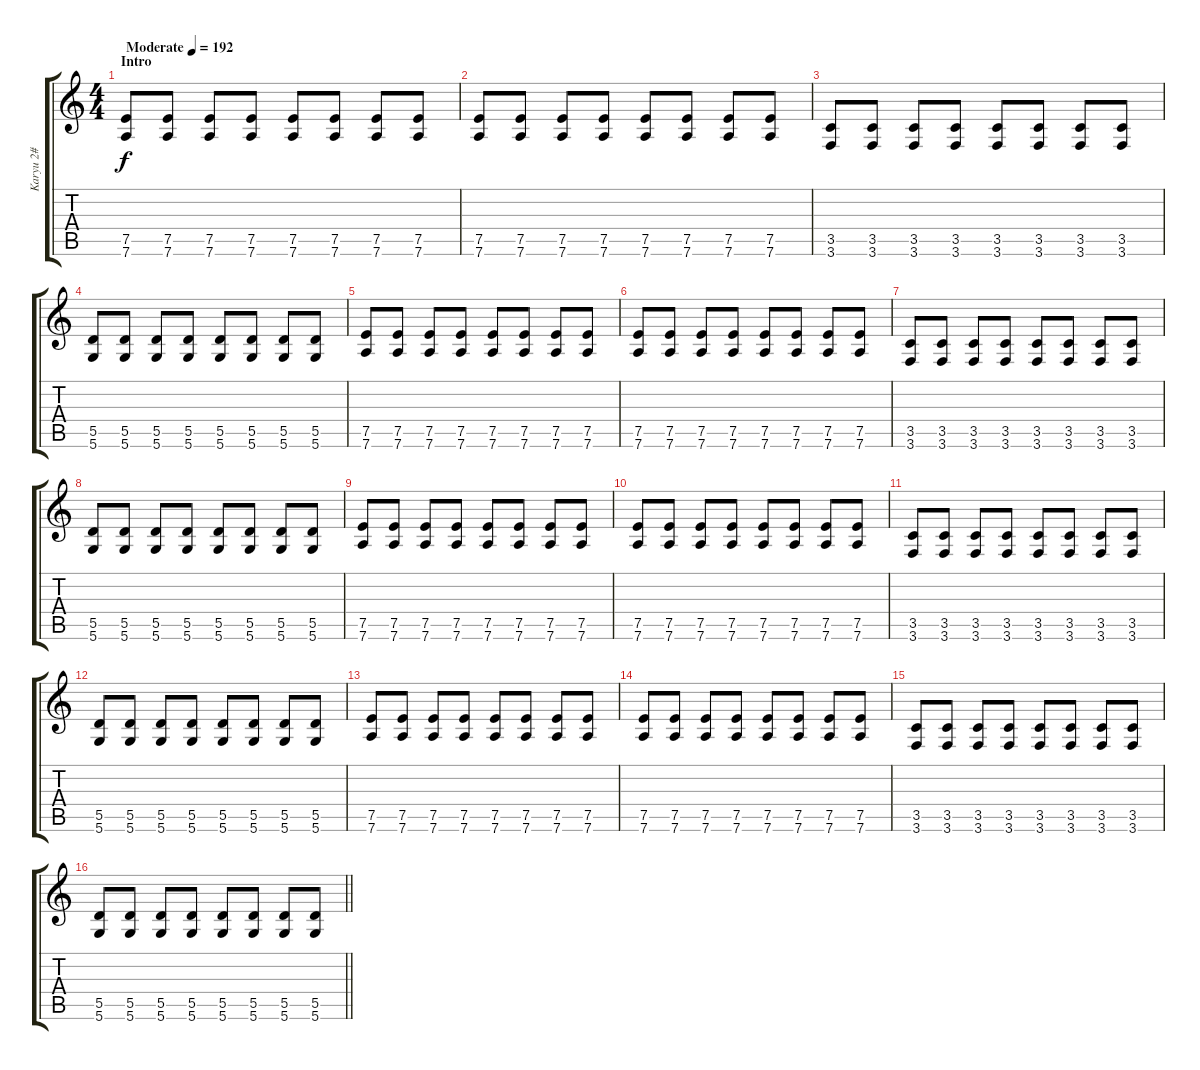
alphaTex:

\track ("Karyu 2#" "Karyu 2#") {instrument distortionguitar}
\staff {score tabs}
\tuning (E4 B3 G3 D3 A2 D2) {hide}
\ts (4 4)
\section ("" "Intro")
\tempo (192 "Moderate")
\clef g2
\ks c
(7.5 7.6).8{dy f instrument distortionguitar} (7.5 7.6).8 (7.5 7.6).8 (7.5 7.6).8 (7.5 7.6).8 (7.5 7.6).8 (7.5 7.6).8 (7.5 7.6).8 |
(7.5 7.6).8 (7.5 7.6).8 (7.5 7.6).8 (7.5 7.6).8 (7.5 7.6).8 (7.5 7.6).8 (7.5 7.6).8 (7.5 7.6).8 |
(3.5 3.6).8 (3.5 3.6).8 (3.5 3.6).8 (3.5 3.6).8 (3.5 3.6).8 (3.5 3.6).8 (3.5 3.6).8 (3.5 3.6).8 |
(5.5 5.6).8 (5.5 5.6).8 (5.5 5.6).8 (5.5 5.6).8 (5.5 5.6).8 (5.5 5.6).8 (5.5 5.6).8 (5.5 5.6).8 |
(7.5 7.6).8 (7.5 7.6).8 (7.5 7.6).8 (7.5 7.6).8 (7.5 7.6).8 (7.5 7.6).8 (7.5 7.6).8 (7.5 7.6).8 |
(7.5 7.6).8 (7.5 7.6).8 (7.5 7.6).8 (7.5 7.6).8 (7.5 7.6).8 (7.5 7.6).8 (7.5 7.6).8 (7.5 7.6).8 |
(3.5 3.6).8 (3.5 3.6).8 (3.5 3.6).8 (3.5 3.6).8 (3.5 3.6).8 (3.5 3.6).8 (3.5 3.6).8 (3.5 3.6).8 |
(5.5 5.6).8 (5.5 5.6).8 (5.5 5.6).8 (5.5 5.6).8 (5.5 5.6).8 (5.5 5.6).8 (5.5 5.6).8 (5.5 5.6).8 |
(7.5 7.6).8 (7.5 7.6).8 (7.5 7.6).8 (7.5 7.6).8 (7.5 7.6).8 (7.5 7.6).8 (7.5 7.6).8 (7.5 7.6).8 |
(7.5 7.6).8 (7.5 7.6).8 (7.5 7.6).8 (7.5 7.6).8 (7.5 7.6).8 (7.5 7.6).8 (7.5 7.6).8 (7.5 7.6).8 |
(3.5 3.6).8 (3.5 3.6).8 (3.5 3.6).8 (3.5 3.6).8 (3.5 3.6).8 (3.5 3.6).8 (3.5 3.6).8 (3.5 3.6).8 |
(5.5 5.6).8 (5.5 5.6).8 (5.5 5.6).8 (5.5 5.6).8 (5.5 5.6).8 (5.5 5.6).8 (5.5 5.6).8 (5.5 5.6).8 |
(7.5 7.6).8 (7.5 7.6).8 (7.5 7.6).8 (7.5 7.6).8 (7.5 7.6).8 (7.5 7.6).8 (7.5 7.6).8 (7.5 7.6).8 |
(7.5 7.6).8 (7.5 7.6).8 (7.5 7.6).8 (7.5 7.6).8 (7.5 7.6).8 (7.5 7.6).8 (7.5 7.6).8 (7.5 7.6).8 |
(3.5 3.6).8 (3.5 3.6).8 (3.5 3.6).8 (3.5 3.6).8 (3.5 3.6).8 (3.5 3.6).8 (3.5 3.6).8 (3.5 3.6).8 |
\barLineRight lightlight
(5.5 5.6).8 (5.5 5.6).8 (5.5 5.6).8 (5.5 5.6).8 (5.5 5.6).8 (5.5 5.6).8 (5.5 5.6).8 (5.5 5.6).8
